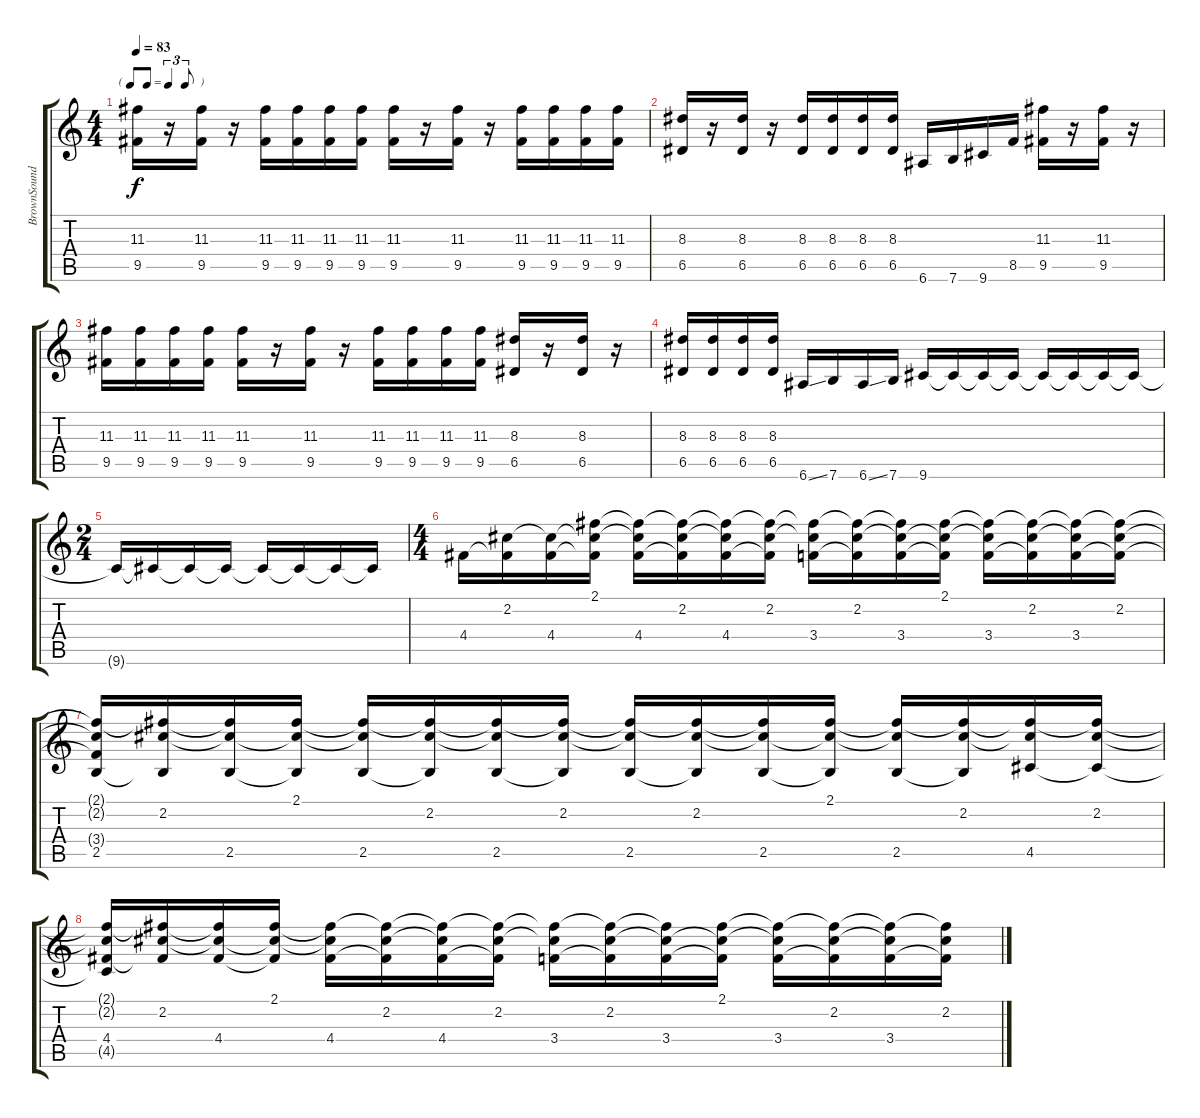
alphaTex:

\track ("BrownSound" "BrownSound") {instrument distortionguitar}
\staff {score tabs}
\tuning (E4 B3 G3 D3 A2 E2) {hide}
\ts (4 4)
\tf triplet8th
\tempo 83
\clef g2
\ks c
(11.3 9.5).16{dy f} r.16 (11.3 9.5).16 r.16 (11.3 9.5).16 (11.3 9.5).16 (11.3 9.5).16 (11.3 9.5).16 (11.3 9.5).16 r.16 (11.3 9.5).16 r.16 (11.3 9.5).16 (11.3 9.5).16 (11.3 9.5).16 (11.3 9.5).16 |
(8.3 6.5).16 r.16 (8.3 6.5).16 r.16 (8.3 6.5).16 (8.3 6.5).16 (8.3 6.5).16 (8.3 6.5).16 6.6.16 7.6.16 9.6.16 8.5.16 (11.3 9.5).16 r.16 (11.3 9.5).16 r.16 |
(11.3 9.5).16 (11.3 9.5).16 (11.3 9.5).16 (11.3 9.5).16 (11.3 9.5).16 r.16 (11.3 9.5).16 r.16 (11.3 9.5).16 (11.3 9.5).16 (11.3 9.5).16 (11.3 9.5).16 (8.3 6.5).16 r.16 (8.3 6.5).16 r.16 |
(8.3 6.5).16 (8.3 6.5).16 (8.3 6.5).16 (8.3 6.5).16 6.6{ss}.16 7.6.16 6.6{ss}.16 7.6.16 9.6.16 9.6{t}.16 9.6{t}.16 9.6{t}.16 9.6{t}.16 9.6{t}.16 9.6{t}.16 9.6{t}.16 |
\ts (2 4)
9.6{t}.16 9.6{t}.16 9.6{t}.16 9.6{t}.16 9.6{t}.16 9.6{t}.16 9.6{t}.16 9.6{t}.16 |
\ts (4 4)
4.4.16{instrument electricguitarclean} (2.2 4.4{t}).16 (2.2{t} 4.4).16 (2.1 2.2{t} 4.4{t}).16 (2.1{t} 2.2{t} 4.4).16 (2.1{t} 2.2 4.4{t}).16 (2.1{t} 2.2{t} 4.4).16 (2.1{t} 2.2 4.4{t}).16 (2.1{t} 2.2{t} 3.4).16 (2.1{t} 2.2 3.4{t}).16 (2.1{t} 2.2{t} 3.4).16 (2.1 2.2{t} 3.4{t}).16 (2.1{t} 2.2{t} 3.4).16 (2.1{t} 2.2 3.4{t}).16 (2.1{t} 2.2{t} 3.4).16 (2.1{t} 2.2 3.4{t}).16 |
(2.1{t} 2.2{t} 3.4{t} 2.5).16 (2.1{t} 2.2 2.5{t}).16 (2.1{t} 2.2{t} 2.5).16 (2.1 2.2{t} 2.5{t}).16 (2.1{t} 2.2{t} 2.5).16 (2.1{t} 2.2 2.5{t}).16 (2.1{t} 2.2{t} 2.5).16 (2.1{t} 2.2 2.5{t}).16 (2.1{t} 2.2{t} 2.5).16 (2.1{t} 2.2 2.5{t}).16 (2.1{t} 2.2{t} 2.5).16 (2.1 2.2{t} 2.5{t}).16 (2.1{t} 2.2{t} 2.5).16 (2.1{t} 2.2 2.5{t}).16 (2.1{t} 2.2{t} 4.5).16 (2.1{t} 2.2 4.5{t}).16 |
(2.1{t} 2.2{t} 4.4 4.5{t}).16 (2.1{t} 2.2 4.4{t}).16 (2.1{t} 2.2{t} 4.4).16 (2.1 2.2{t} 4.4{t}).16 (2.1{t} 2.2{t} 4.4).16 (2.1{t} 2.2 4.4{t}).16 (2.1{t} 2.2{t} 4.4).16 (2.1{t} 2.2 4.4{t}).16 (2.1{t} 2.2{t} 3.4).16 (2.1{t} 2.2 3.4{t}).16 (2.1{t} 2.2{t} 3.4).16 (2.1 2.2{t} 3.4{t}).16 (2.1{t} 2.2{t} 3.4).16 (2.1{t} 2.2 3.4{t}).16 (2.1{t} 2.2{t} 3.4).16 (2.1{t} 2.2 3.4{t}).16
